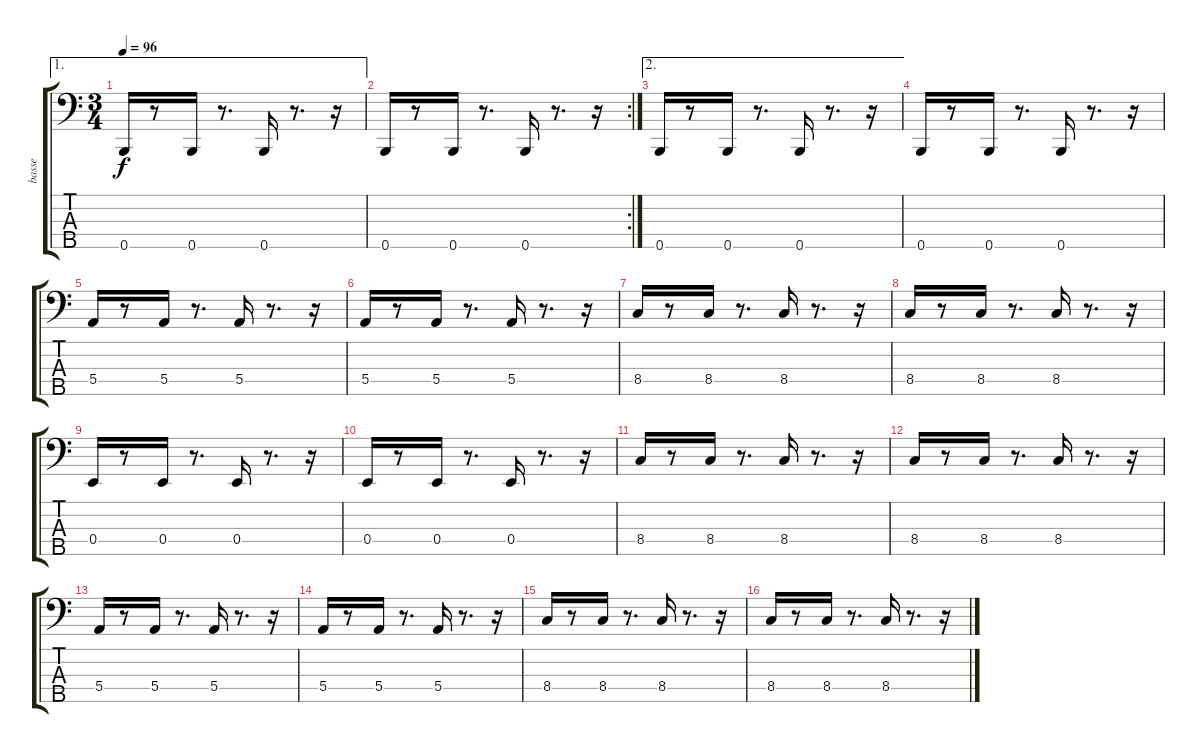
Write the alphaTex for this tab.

\track ("basse" "basse") {instrument electricbasspick}
\staff {score tabs}
\tuning (G2 D2 A1 E1 B0) {hide}
\ae 1
\ts (3 4)
\tempo 96
\clef f4
\ks c
0.5.16{dy f} r.8 0.5.16 r.8{d} 0.5.16 r.8{d} r.16 |
\rc 2
0.5.16 r.8 0.5.16 r.8{d} 0.5.16 r.8{d} r.16 |
\ae 2
0.5.16 r.8 0.5.16 r.8{d} 0.5.16 r.8{d} r.16 |
0.5.16 r.8 0.5.16 r.8{d} 0.5.16 r.8{d} r.16 |
5.4.16 r.8 5.4.16 r.8{d} 5.4.16 r.8{d} r.16 |
5.4.16 r.8 5.4.16 r.8{d} 5.4.16 r.8{d} r.16 |
8.4.16 r.8 8.4.16 r.8{d} 8.4.16 r.8{d} r.16 |
8.4.16 r.8 8.4.16 r.8{d} 8.4.16 r.8{d} r.16 |
0.4.16 r.8 0.4.16 r.8{d} 0.4.16 r.8{d} r.16 |
0.4.16 r.8 0.4.16 r.8{d} 0.4.16 r.8{d} r.16 |
8.4.16 r.8 8.4.16 r.8{d} 8.4.16 r.8{d} r.16 |
8.4.16 r.8 8.4.16 r.8{d} 8.4.16 r.8{d} r.16 |
5.4.16 r.8 5.4.16 r.8{d} 5.4.16 r.8{d} r.16 |
5.4.16 r.8 5.4.16 r.8{d} 5.4.16 r.8{d} r.16 |
8.4.16 r.8 8.4.16 r.8{d} 8.4.16 r.8{d} r.16 |
8.4.16 r.8 8.4.16 r.8{d} 8.4.16 r.8{d} r.16
